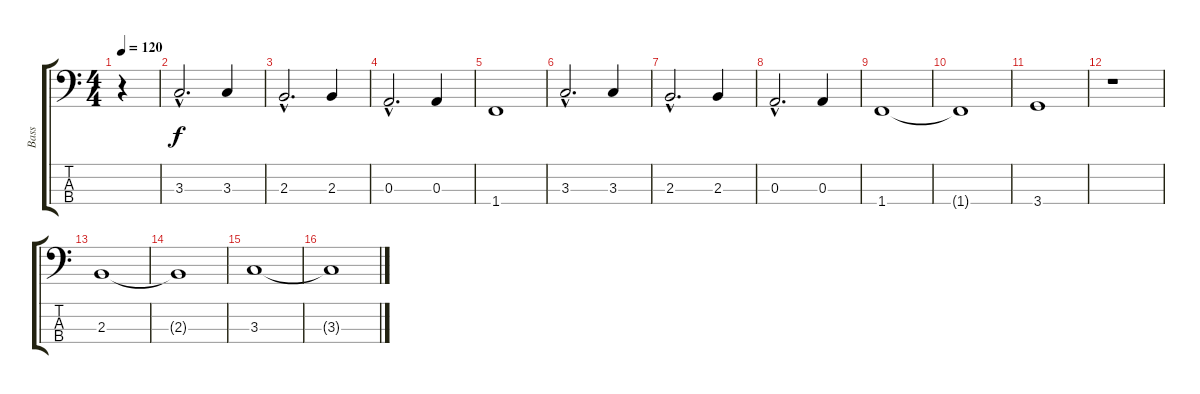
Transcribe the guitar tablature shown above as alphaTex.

\track ("Bass" "Bass") {instrument electricbasspick}
\staff {score tabs}
\tuning (G2 D2 A1 E1) {hide}
\ts (4 4)
\tempo 120
\clef f4
\ks c
r.4{dy f instrument electricbasspick} |
3.3{hac}.2{d} 3.3.4 |
2.3{hac}.2{d} 2.3.4 |
0.3{hac}.2{d} 0.3.4 |
1.4.1 |
3.3{hac}.2{d} 3.3.4 |
2.3{hac}.2{d} 2.3.4 |
0.3{hac}.2{d} 0.3.4 |
1.4.1 |
1.4{t}.1 |
3.4.1 |
r.1 |
2.3.1 |
2.3{t}.1 |
3.3.1 |
3.3{t}.1
